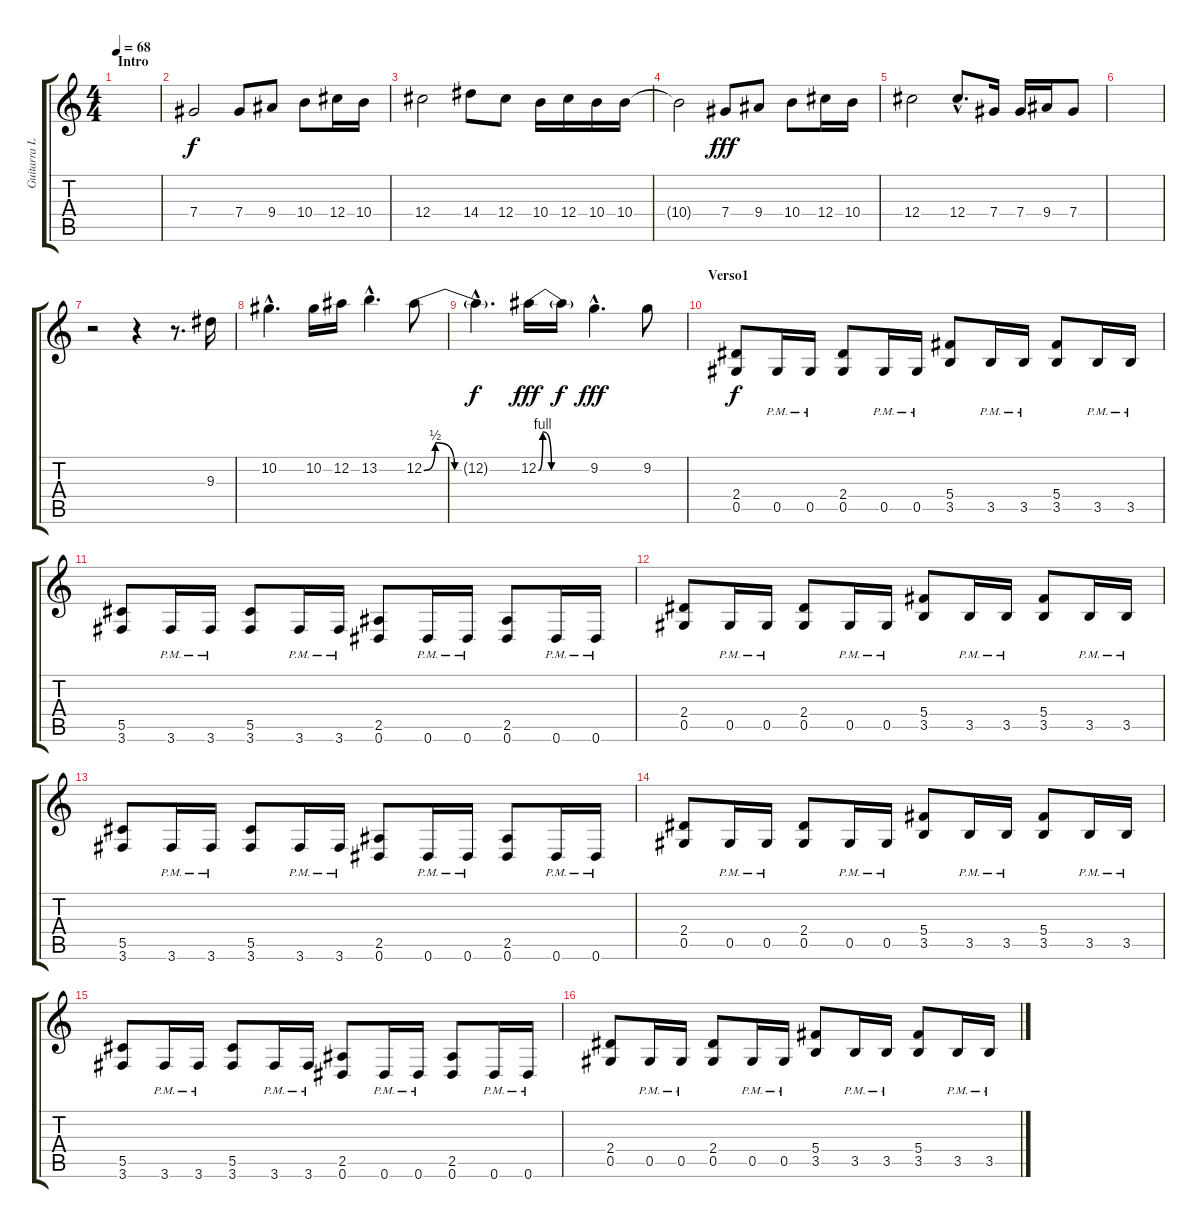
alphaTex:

\track ("Guitarra Lider1" "Guitarra L") {instrument overdrivenguitar}
\staff {score tabs}
\tuning (Eb4 Bb3 Gb3 Db3 Ab2 Eb2) {hide}
\ts (4 4)
\section ("" "Intro")
\tempo 68
\clef g2
\ks c
|
7.4.2 7.4.8 9.4.8 10.4.8 12.4.16 10.4.16 |
12.4.2 14.4.8 12.4.8 10.4.16 12.4.16 10.4.16 10.4.16 |
10.4{t}.2{dy f} 7.4.8{dy fff} 9.4.8 10.4.8 12.4.16 10.4.16 |
12.4.2 12.4{hac}.8{d} 7.4.16 7.4.16 9.4.16 7.4.8 |
|
r.2 r.4 r.8{d} 9.3.16 |
10.2{hac}.4{d} 10.2.16 12.2.16 13.2{hac}.4{d} 12.2{be (custom 0 0 7 2 19 0 45 0 60 0)}.8 |
12.2{hac t}.4{d dy f} 12.2{be (custom 0 0 5 4 15 0 40 0 60 0)}.16{dy fff} 12.2{t}.16{dy f} 9.2{hac}.4{d dy fff} 9.2.8 |
\section ("" "Verso1")
(2.4 0.5).8{dy f} 0.5{pm}.16 0.5{pm}.16 (2.4 0.5).8 0.5{pm}.16 0.5{pm}.16 (5.4 3.5).8 3.5{pm}.16 3.5{pm}.16 (5.4 3.5).8 3.5{pm}.16 3.5{pm}.16 |
(5.5 3.6).8 3.6{pm}.16 3.6{pm}.16 (5.5 3.6).8 3.6{pm}.16 3.6{pm}.16 (2.5 0.6).8 0.6{pm}.16 0.6{pm}.16 (2.5 0.6).8 0.6{pm}.16 0.6{pm}.16 |
(2.4 0.5).8 0.5{pm}.16 0.5{pm}.16 (2.4 0.5).8 0.5{pm}.16 0.5{pm}.16 (5.4 3.5).8 3.5{pm}.16 3.5{pm}.16 (5.4 3.5).8 3.5{pm}.16 3.5{pm}.16 |
(5.5 3.6).8 3.6{pm}.16 3.6{pm}.16 (5.5 3.6).8 3.6{pm}.16 3.6{pm}.16 (2.5 0.6).8 0.6{pm}.16 0.6{pm}.16 (2.5 0.6).8 0.6{pm}.16 0.6{pm}.16 |
(2.4 0.5).8 0.5{pm}.16 0.5{pm}.16 (2.4 0.5).8 0.5{pm}.16 0.5{pm}.16 (5.4 3.5).8 3.5{pm}.16 3.5{pm}.16 (5.4 3.5).8 3.5{pm}.16 3.5{pm}.16 |
(5.5 3.6).8 3.6{pm}.16 3.6{pm}.16 (5.5 3.6).8 3.6{pm}.16 3.6{pm}.16 (2.5 0.6).8 0.6{pm}.16 0.6{pm}.16 (2.5 0.6).8 0.6{pm}.16 0.6{pm}.16 |
(2.4 0.5).8 0.5{pm}.16 0.5{pm}.16 (2.4 0.5).8 0.5{pm}.16 0.5{pm}.16 (5.4 3.5).8 3.5{pm}.16 3.5{pm}.16 (5.4 3.5).8 3.5{pm}.16 3.5{pm}.16
